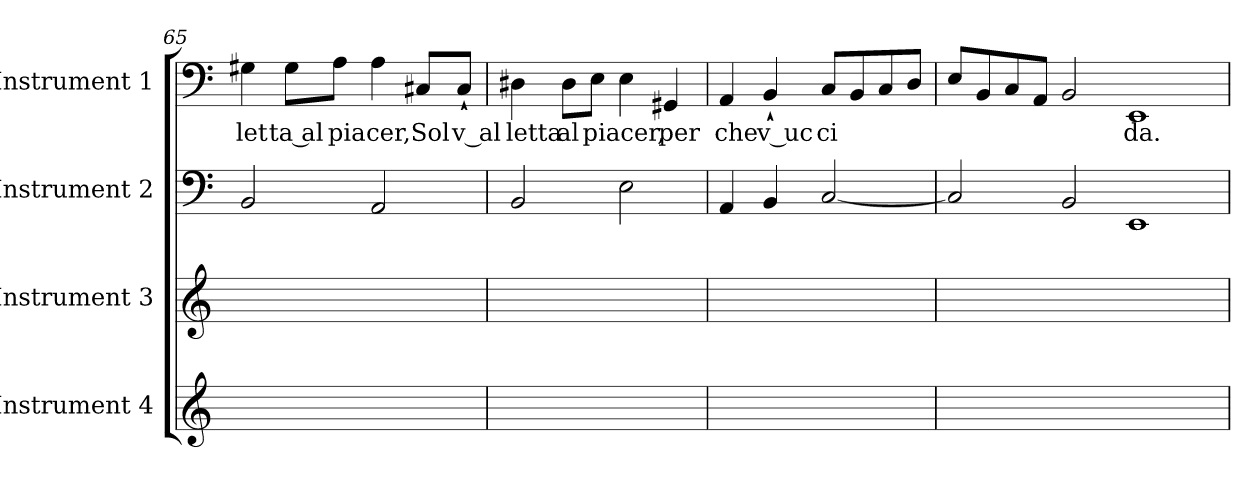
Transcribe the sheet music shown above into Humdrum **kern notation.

**kern	**kern	**kern	**kern	**text
*part4	*part3	*part2	*part1	*part1
*staff4	*staff3	*staff2	*staff1	*staff1
*I"Instrument 4	*I"Instrument 3	*I"Instrument 2	*I"Instrument 1	*
*clefG2	*clefG2	*clefF4	*clefF4	*
*k[]	*k[]	*k[]	*k[]	*
=65	=65	=65	=65	=65
!	!	!	!	!LO:LY:b
1ryy	1ryy	2BB/	4G#X\	let
!	!	!	!	!LO:LY:b
.	.	.	8G#\L	ta al
!	!	!	!	!LO:LY:b
.	.	.	8A\J	pia
!	!	!	!	!LO:LY:b
.	.	2AA/	4A\	cer,
!	!	!	!	!LO:LY:b
.	.	.	8C#X/L	Sol
!	!	!	!	!LO:LY:b
.	.	.	8C#`</J	v al
!!LO:LB:g=z
=66	=66	=66	=66	=66
!	!	!	!	!LO:LY:b
1ryy	1ryy	2BB/	4D#X\	letta
!	!	!	!	!LO:LY:b
.	.	.	8D#\L	al
!	!	!	!	!LO:LY:b
.	.	.	8E\J	piacer,
.	.	2E\	4E\	.
!	!	!	!	!LO:LY:b
.	.	.	4GG#X/	per
=67	=67	=67	=67	=67
!	!	!	!	!LO:LY:b
1ryy	1ryy	4AA/	4AA/	che
!	!	!	!	!LO:LY:b
.	.	4BB/	4BB`</	v uc
!	!	!	!	!LO:LY:b
.	.	[<2C/	8C/L	ci
.	.	.	8BB/	.
.	.	.	8C/	.
.	.	.	8D/J	.
=68	=68	=68	=68	=68
1ryy	1ryy	2C/]	8E/L	.
.	.	.	8BB/	.
.	.	.	8C/	.
.	.	.	8AA/J	.
.	.	2BB/	2BB/	.
!	!	!	!	!LO:LY:b
1ryy	1ryy	1EE	1EE	da.
=	=	=	=	=
*-	*-	*-	*-	*-
